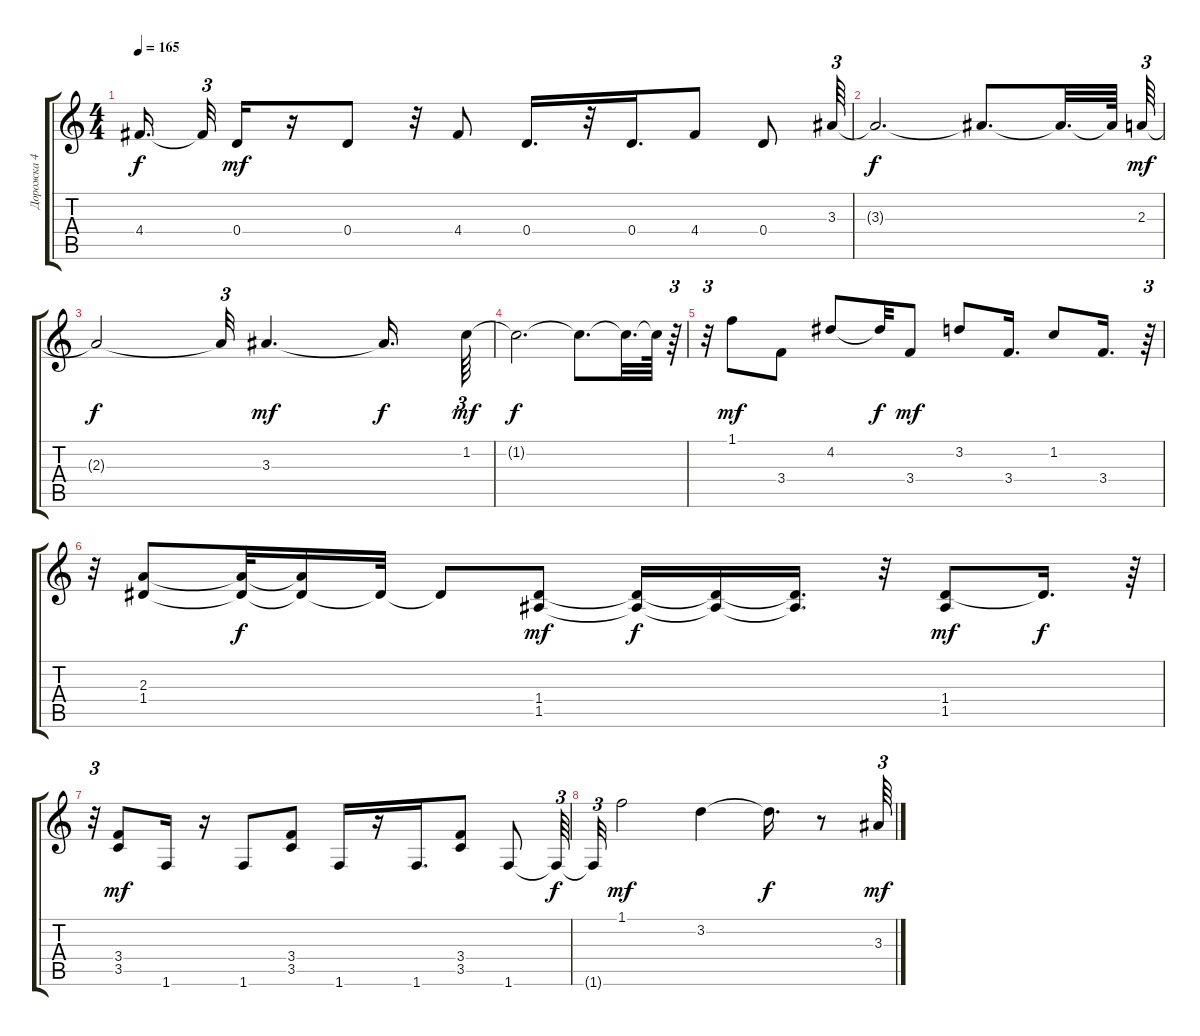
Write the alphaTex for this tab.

\track ("Дорожка 4" "Дорожка 4") {instrument overdrivenguitar}
\staff {score tabs}
\tuning (E4 B3 G3 D3 A2 E2) {hide}
\ts (4 4)
\tempo 165
\clef g2
\ks c
4.4{t}.16{d dy f beam splitsecondary} 4.4{t}.32{tu (3 2)} 0.4.16{dy mf} r.16 0.4.8 r.32 4.4.8 0.4.16{d} r.32 0.4.16{d} 4.4.8 0.4.8 3.3.64{tu (3 2)} |
3.3{t}.2{d dy f} 3.3{t}.8{d} 3.3{t}.32{d} 3.3{t}.64 2.3.64{tu (3 2) dy mf} |
2.3{t}.2{dy f} 2.3{t}.32{tu (3 2)} 3.3.4{d dy mf} 3.3{t}.16{d dy f} 1.2.64{tu (3 2) dy mf} |
1.2{t}.2{d dy f} 1.2{t}.8{d} 1.2{t}.32{d} 1.2{t}.64 r.64{tu (3 2)} |
r.32{tu (3 2)} 1.1.8{dy mf} 3.4.8 4.2.8 4.2{t}.32{dy f} 3.4.8{dy mf} 3.2.8 3.4.16{d} 1.2.8 3.4.16{d} r.64{tu (3 2)} |
r.32{tu (3 2)} (2.3 1.4).8 (2.3{t} 1.4{t}).32{dy f} (2.3{t} 1.4{t}).16 1.4{t}.32 1.4{t}.8 (1.4 1.5).8{dy mf} (1.4{t} 1.5{t}).16{dy f} (1.4{t} 1.5{t}).16 (1.4{t} 1.5{t}).16{d} r.32 (1.4 1.5).8{dy mf} 1.4{t}.16{d dy f} r.64{tu (3 2)} |
r.32{tu (3 2)} (3.4 3.5).8{dy mf} 1.6.16 r.16 1.6.8 (3.4 3.5).8 1.6.16 r.16 1.6.16{d} (3.4 3.5).8 1.6.8 1.6{t}.64{tu (3 2) dy f} |
1.6{t}.32{tu (3 2)} 1.1.2{dy mf} 3.2.4 3.2{t}.16{d dy f} r.8 3.3.64{tu (3 2) dy mf}
